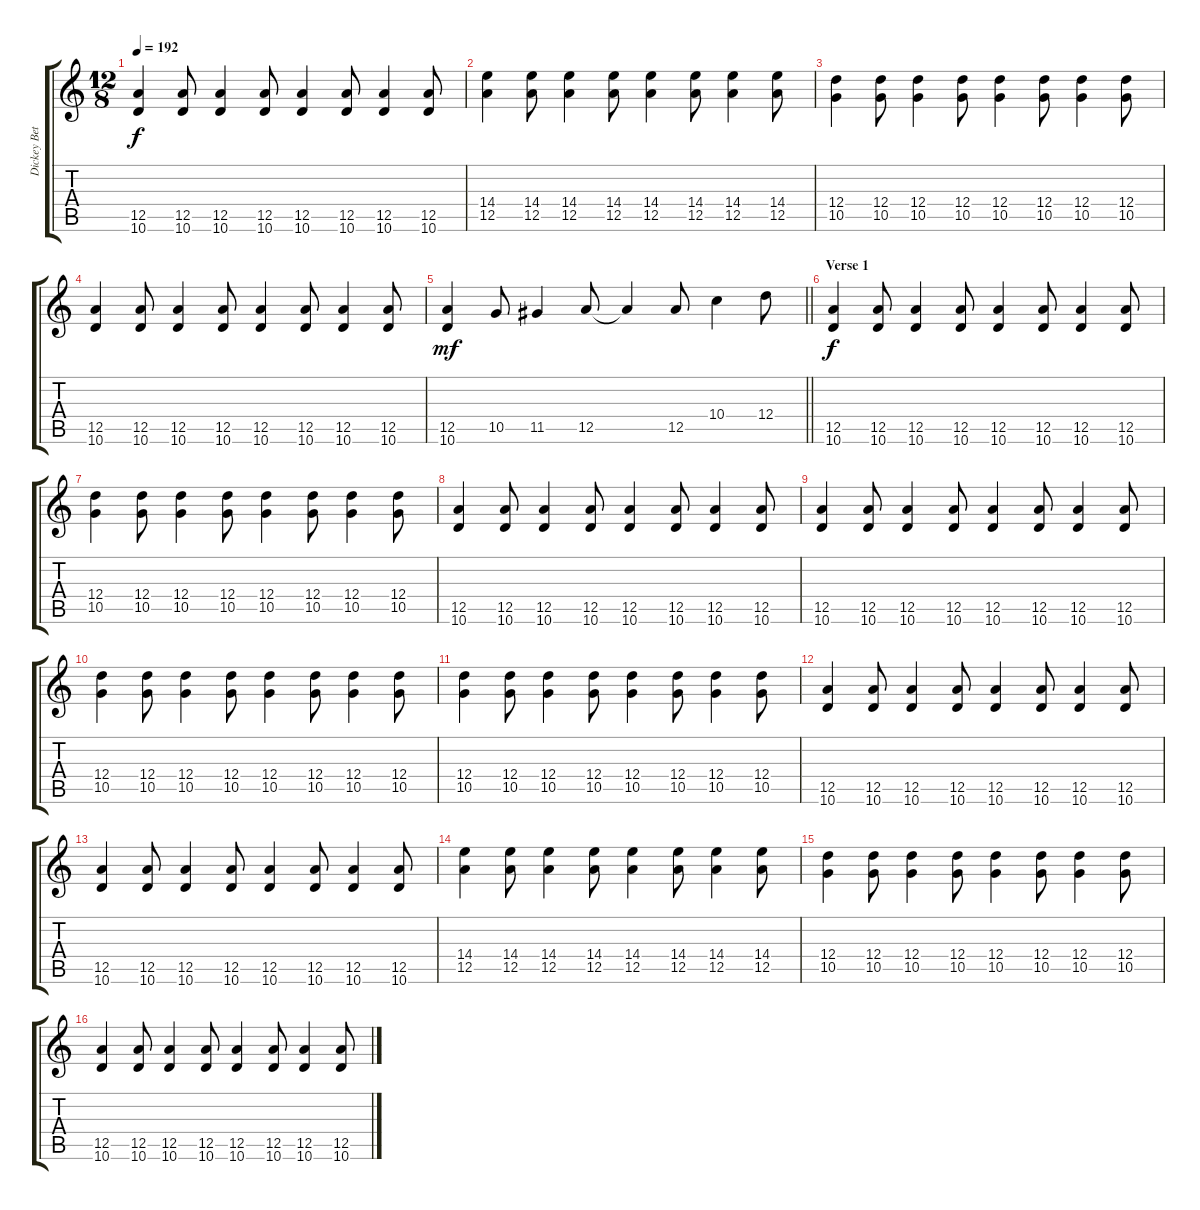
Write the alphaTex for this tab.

\track ("Dickey Betts - Guitar" "Dickey Bet") {instrument electricguitarclean}
\staff {score tabs}
\tuning (E4 B3 G3 D3 A2 E2) {hide}
\ts (12 8)
\tempo 192
\clef g2
\ks c
(12.5 10.6).4{dy f} (12.5 10.6).8 (12.5 10.6).4 (12.5 10.6).8 (12.5 10.6).4 (12.5 10.6).8 (12.5 10.6).4 (12.5 10.6).8 |
(14.4 12.5).4 (14.4 12.5).8 (14.4 12.5).4 (14.4 12.5).8 (14.4 12.5).4 (14.4 12.5).8 (14.4 12.5).4 (14.4 12.5).8 |
(12.4 10.5).4 (12.4 10.5).8 (12.4 10.5).4 (12.4 10.5).8 (12.4 10.5).4 (12.4 10.5).8 (12.4 10.5).4 (12.4 10.5).8 |
(12.5 10.6).4 (12.5 10.6).8 (12.5 10.6).4 (12.5 10.6).8 (12.5 10.6).4 (12.5 10.6).8 (12.5 10.6).4 (12.5 10.6).8 |
\barLineRight lightlight
(12.5 10.6).4{dy mf} 10.5.8 11.5.4 12.5.8 12.5{t}.4 12.5.8 10.4.4 12.4.8 |
\section ("" "Verse 1")
(12.5 10.6).4{dy f} (12.5 10.6).8 (12.5 10.6).4 (12.5 10.6).8 (12.5 10.6).4 (12.5 10.6).8 (12.5 10.6).4 (12.5 10.6).8 |
(12.4 10.5).4 (12.4 10.5).8 (12.4 10.5).4 (12.4 10.5).8 (12.4 10.5).4 (12.4 10.5).8 (12.4 10.5).4 (12.4 10.5).8 |
(12.5 10.6).4 (12.5 10.6).8 (12.5 10.6).4 (12.5 10.6).8 (12.5 10.6).4 (12.5 10.6).8 (12.5 10.6).4 (12.5 10.6).8 |
(12.5 10.6).4 (12.5 10.6).8 (12.5 10.6).4 (12.5 10.6).8 (12.5 10.6).4 (12.5 10.6).8 (12.5 10.6).4 (12.5 10.6).8 |
(12.4 10.5).4 (12.4 10.5).8 (12.4 10.5).4 (12.4 10.5).8 (12.4 10.5).4 (12.4 10.5).8 (12.4 10.5).4 (12.4 10.5).8 |
(12.4 10.5).4 (12.4 10.5).8 (12.4 10.5).4 (12.4 10.5).8 (12.4 10.5).4 (12.4 10.5).8 (12.4 10.5).4 (12.4 10.5).8 |
(12.5 10.6).4 (12.5 10.6).8 (12.5 10.6).4 (12.5 10.6).8 (12.5 10.6).4 (12.5 10.6).8 (12.5 10.6).4 (12.5 10.6).8 |
(12.5 10.6).4 (12.5 10.6).8 (12.5 10.6).4 (12.5 10.6).8 (12.5 10.6).4 (12.5 10.6).8 (12.5 10.6).4 (12.5 10.6).8 |
(14.4 12.5).4 (14.4 12.5).8 (14.4 12.5).4 (14.4 12.5).8 (14.4 12.5).4 (14.4 12.5).8 (14.4 12.5).4 (14.4 12.5).8 |
(12.4 10.5).4 (12.4 10.5).8 (12.4 10.5).4 (12.4 10.5).8 (12.4 10.5).4 (12.4 10.5).8 (12.4 10.5).4 (12.4 10.5).8 |
(12.5 10.6).4 (12.5 10.6).8 (12.5 10.6).4 (12.5 10.6).8 (12.5 10.6).4 (12.5 10.6).8 (12.5 10.6).4 (12.5 10.6).8
